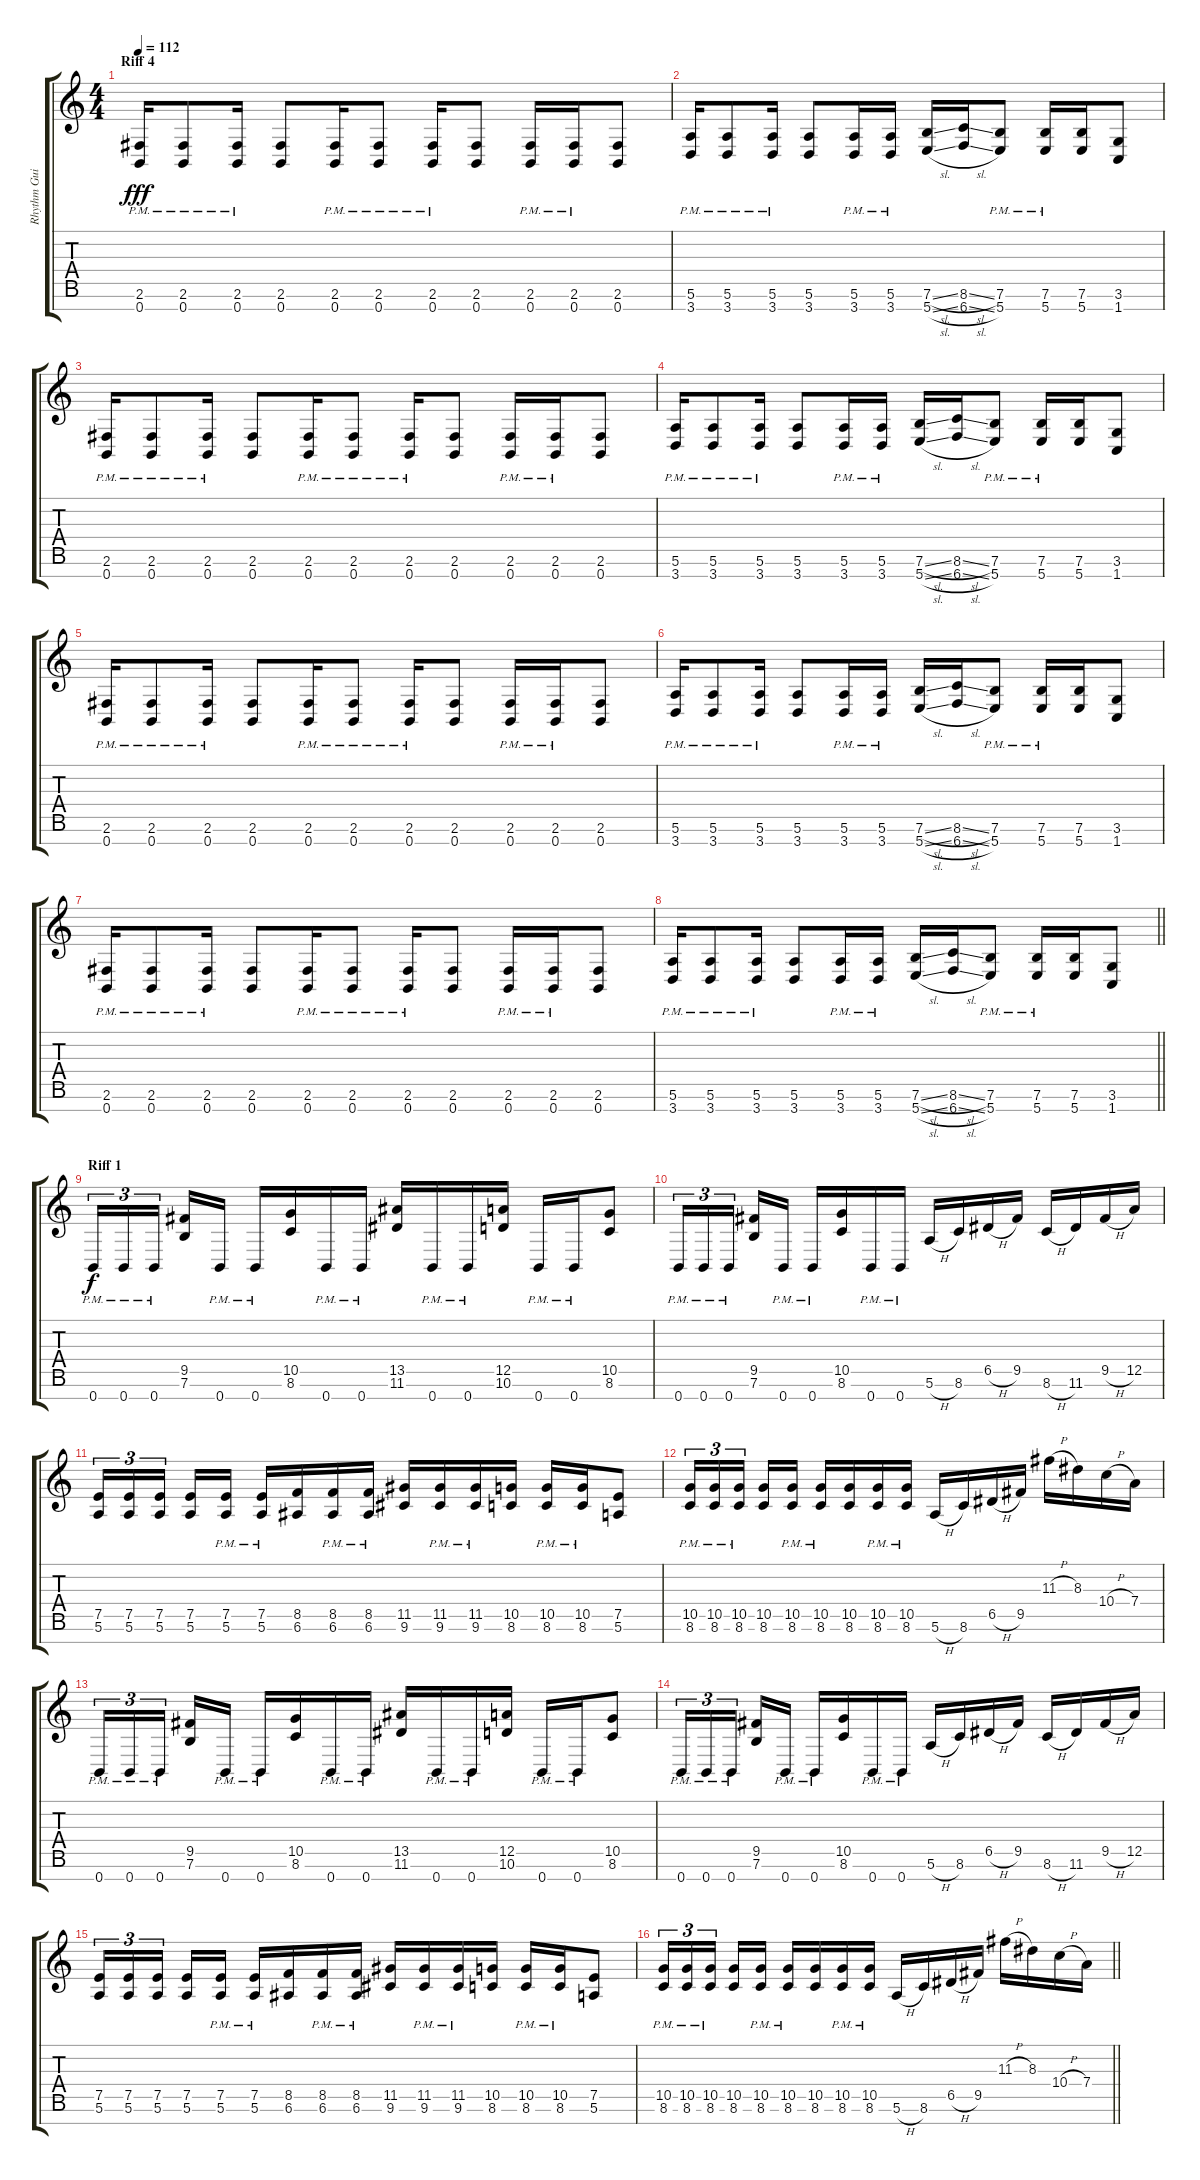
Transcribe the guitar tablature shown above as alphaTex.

\track ("Rhythm Guitar 2" "Rhythm Gui") {instrument overdrivenguitar}
\staff {score tabs}
\tuning (E4 B3 G3 D3 A2 E2 B1) {hide}
\ts (4 4)
\section ("" "Riff 4")
\tempo 112
\clef g2
\ks c
(2.6{pm} 0.7{pm}).16{dy fff} (2.6{pm} 0.7{pm}).8 (2.6{pm} 0.7{pm}).16 (2.6 0.7).8 (2.6{pm} 0.7{pm}).16 (2.6{pm} 0.7{pm}).8 (2.6{pm} 0.7{pm}).16 (2.6 0.7).8 (2.6{pm} 0.7{pm}).16 (2.6{pm} 0.7{pm}).16 (2.6 0.7).8 |
(5.6{pm} 3.7{pm}).16 (5.6{pm} 3.7{pm}).8 (5.6{pm} 3.7{pm}).16 (5.6 3.7).8 (5.6{pm} 3.7{pm}).16 (5.6{pm} 3.7{pm}).16 (7.6{sl} 5.7{sl}).16 (8.6{sl} 6.7{sl}).16 (7.6{pm} 5.7{pm}).8 (7.6{pm} 5.7{pm}).16 (7.6 5.7).16 (3.6 1.7).8 |
(2.6{pm} 0.7{pm}).16 (2.6{pm} 0.7{pm}).8 (2.6{pm} 0.7{pm}).16 (2.6 0.7).8 (2.6{pm} 0.7{pm}).16 (2.6{pm} 0.7{pm}).8 (2.6{pm} 0.7{pm}).16 (2.6 0.7).8 (2.6{pm} 0.7{pm}).16 (2.6{pm} 0.7{pm}).16 (2.6 0.7).8 |
(5.6{pm} 3.7{pm}).16 (5.6{pm} 3.7{pm}).8 (5.6{pm} 3.7{pm}).16 (5.6 3.7).8 (5.6{pm} 3.7{pm}).16 (5.6{pm} 3.7{pm}).16 (7.6{sl} 5.7{sl}).16 (8.6{sl} 6.7{sl}).16 (7.6{pm} 5.7{pm}).8 (7.6{pm} 5.7{pm}).16 (7.6 5.7).16 (3.6 1.7).8 |
(2.6{pm} 0.7{pm}).16 (2.6{pm} 0.7{pm}).8 (2.6{pm} 0.7{pm}).16 (2.6 0.7).8 (2.6{pm} 0.7{pm}).16 (2.6{pm} 0.7{pm}).8 (2.6{pm} 0.7{pm}).16 (2.6 0.7).8 (2.6{pm} 0.7{pm}).16 (2.6{pm} 0.7{pm}).16 (2.6 0.7).8 |
(5.6{pm} 3.7{pm}).16 (5.6{pm} 3.7{pm}).8 (5.6{pm} 3.7{pm}).16 (5.6 3.7).8 (5.6{pm} 3.7{pm}).16 (5.6{pm} 3.7{pm}).16 (7.6{sl} 5.7{sl}).16 (8.6{sl} 6.7{sl}).16 (7.6{pm} 5.7{pm}).8 (7.6{pm} 5.7{pm}).16 (7.6 5.7).16 (3.6 1.7).8 |
(2.6{pm} 0.7{pm}).16 (2.6{pm} 0.7{pm}).8 (2.6{pm} 0.7{pm}).16 (2.6 0.7).8 (2.6{pm} 0.7{pm}).16 (2.6{pm} 0.7{pm}).8 (2.6{pm} 0.7{pm}).16 (2.6 0.7).8 (2.6{pm} 0.7{pm}).16 (2.6{pm} 0.7{pm}).16 (2.6 0.7).8 |
\barLineRight lightlight
(5.6{pm} 3.7{pm}).16 (5.6{pm} 3.7{pm}).8 (5.6{pm} 3.7{pm}).16 (5.6 3.7).8 (5.6{pm} 3.7{pm}).16 (5.6{pm} 3.7{pm}).16 (7.6{sl} 5.7{sl}).16 (8.6{sl} 6.7{sl}).16 (7.6{pm} 5.7{pm}).8 (7.6{pm} 5.7{pm}).16 (7.6 5.7).16 (3.6 1.7).8 |
\section ("" "Riff 1")
0.7{pm}.16{tu (3 2) dy f} 0.7{pm}.16{tu (3 2)} 0.7{pm}.16{tu (3 2) beam splitsecondary} (9.5 7.6).16 0.7{pm}.16 0.7{pm}.16 (10.5 8.6).16 0.7{pm}.16 0.7{pm}.16 (13.5 11.6).16 0.7{pm}.16 0.7{pm}.16 (12.5 10.6).16 0.7{pm}.16 0.7{pm}.16 (10.5 8.6).8 |
0.7{pm}.16{tu (3 2)} 0.7{pm}.16{tu (3 2)} 0.7{pm}.16{tu (3 2) beam splitsecondary} (9.5 7.6).16 0.7{pm}.16 0.7{pm}.16 (10.5 8.6).16 0.7{pm}.16 0.7{pm}.16 5.6{h}.16 8.6.16 6.5{h}.16 9.5.16 8.6{h}.16 11.6.16 9.5{h}.16 12.5.16 |
(7.5 5.6).16{tu (3 2)} (7.5 5.6).16{tu (3 2)} (7.5 5.6).16{tu (3 2) beam splitsecondary} (7.5 5.6).16 (7.5{pm} 5.6{pm}).16 (7.5{pm} 5.6{pm}).16 (8.5 6.6).16 (8.5{pm} 6.6{pm}).16 (8.5{pm} 6.6{pm}).16 (11.5 9.6).16 (11.5{pm} 9.6{pm}).16 (11.5{pm} 9.6{pm}).16 (10.5 8.6).16 (10.5{pm} 8.6{pm}).16 (10.5{pm} 8.6{pm}).16 (7.5 5.6).8 |
(10.5{pm} 8.6{pm}).16{tu (3 2)} (10.5{pm} 8.6{pm}).16{tu (3 2)} (10.5{pm} 8.6{pm}).16{tu (3 2) beam splitsecondary} (10.5 8.6).16 (10.5{pm} 8.6{pm}).16 (10.5{pm} 8.6{pm}).16 (10.5 8.6).16 (10.5{pm} 8.6{pm}).16 (10.5{pm} 8.6{pm}).16 5.6{h}.16 8.6.16 6.5{h}.16 9.5.16 11.3{h}.16 8.3.16 10.4{h}.16 7.4.16 |
0.7{pm}.16{tu (3 2)} 0.7{pm}.16{tu (3 2)} 0.7{pm}.16{tu (3 2) beam splitsecondary} (9.5 7.6).16 0.7{pm}.16 0.7{pm}.16 (10.5 8.6).16 0.7{pm}.16 0.7{pm}.16 (13.5 11.6).16 0.7{pm}.16 0.7{pm}.16 (12.5 10.6).16 0.7{pm}.16 0.7{pm}.16 (10.5 8.6).8 |
0.7{pm}.16{tu (3 2)} 0.7{pm}.16{tu (3 2)} 0.7{pm}.16{tu (3 2) beam splitsecondary} (9.5 7.6).16 0.7{pm}.16 0.7{pm}.16 (10.5 8.6).16 0.7{pm}.16 0.7{pm}.16 5.6{h}.16 8.6.16 6.5{h}.16 9.5.16 8.6{h}.16 11.6.16 9.5{h}.16 12.5.16 |
(7.5 5.6).16{tu (3 2)} (7.5 5.6).16{tu (3 2)} (7.5 5.6).16{tu (3 2) beam splitsecondary} (7.5 5.6).16 (7.5{pm} 5.6{pm}).16 (7.5{pm} 5.6{pm}).16 (8.5 6.6).16 (8.5{pm} 6.6{pm}).16 (8.5{pm} 6.6{pm}).16 (11.5 9.6).16 (11.5{pm} 9.6{pm}).16 (11.5{pm} 9.6{pm}).16 (10.5 8.6).16 (10.5{pm} 8.6{pm}).16 (10.5{pm} 8.6{pm}).16 (7.5 5.6).8 |
\barLineRight lightlight
(10.5{pm} 8.6{pm}).16{tu (3 2)} (10.5{pm} 8.6{pm}).16{tu (3 2)} (10.5{pm} 8.6{pm}).16{tu (3 2) beam splitsecondary} (10.5 8.6).16 (10.5{pm} 8.6{pm}).16 (10.5{pm} 8.6{pm}).16 (10.5 8.6).16 (10.5{pm} 8.6{pm}).16 (10.5{pm} 8.6{pm}).16 5.6{h}.16 8.6.16 6.5{h}.16 9.5.16 11.3{h}.16 8.3.16 10.4{h}.16 7.4.16
